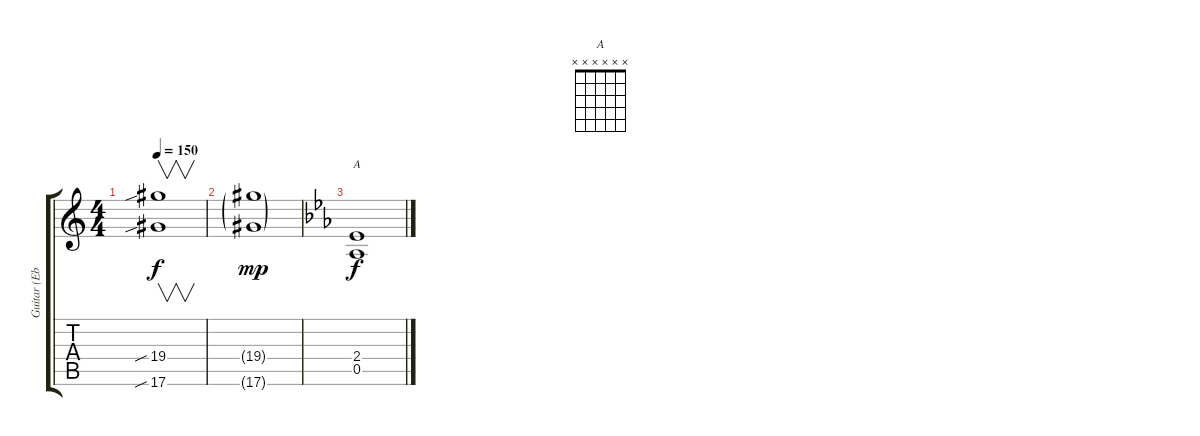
\track ("Guitar (Eb)" "Guitar (Eb") {instrument overdrivenguitar}
\staff {score tabs}
\tuning (Eb4 Bb3 Gb3 Db3 Ab2 Eb2) {hide}
\chord ("A" x x x x x x)
\ts (4 4)
\tempo 150
\clef g2
\ks c
(19.4{sib} 17.6{sib}).1{v dy f} |
(19.4{g} 17.6{g}).1{dy mp} |
\ks eb
(2.4 0.5).1{ch "A" dy f}
